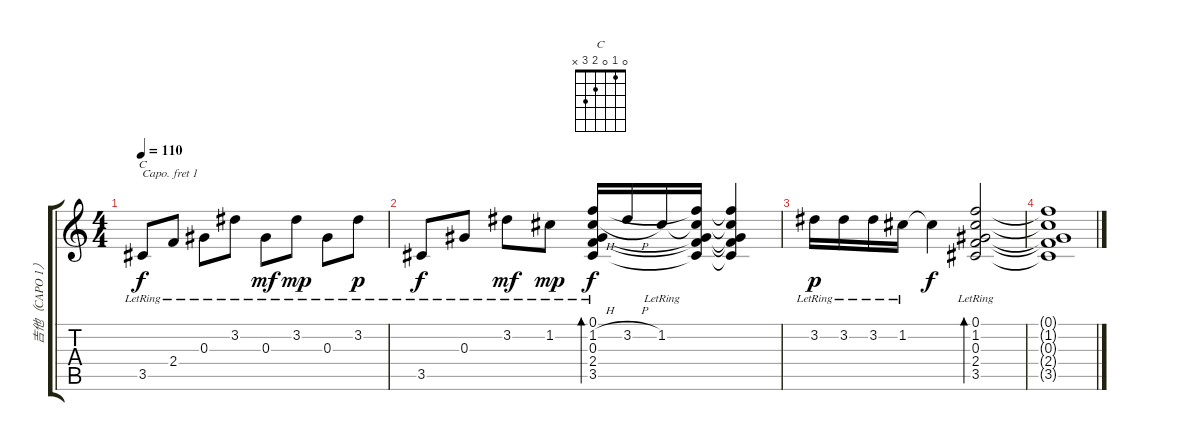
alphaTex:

\track ("吉他（CAPO 1）" "吉他（CAPO 1）") {instrument acousticguitarsteel}
\staff {score tabs}
\capo 1
\tuning (E4 B3 G3 D3 A2 E2) {hide}
\chord ("C" 0 1 0 2 3 x)
\ts (4 4)
\tempo 110
\clef g2
\ks c
3.5{lr}.8{ch "C" dy f} 2.4{lr}.8 0.3{lr}.8 3.2{lr}.8 0.3{lr}.8{dy mf} 3.2{lr}.8{dy mp} 0.3{lr}.8 3.2{lr}.8{dy p} |
3.5{lr}.8{dy f} 0.3{lr}.8 3.2{lr}.8{dy mf} 1.2{lr}.8{dy mp} (0.1{lr} 1.2{h} 0.3{lr} 2.4{lr} 3.5{lr}).16{bd 60 dy f} 3.2{h}.16 1.2{lr}.16 (0.1{t} 1.2{t} 0.3{t} 2.4{t} 3.5{t}).16 (0.1{t} 1.2{t} 0.3{t} 2.4{t} 3.5{t}).4 |
3.2{lr}.16{dy p} 3.2{lr}.16 3.2{lr}.16 1.2{lr}.16 1.2{t}.4{dy f} (0.1{lr} 1.2{lr} 0.3{lr} 2.4{lr} 3.5{lr}).2{bd 60} |
(0.1{t} 1.2{t} 0.3{t} 2.4{t} 3.5{t}).1
